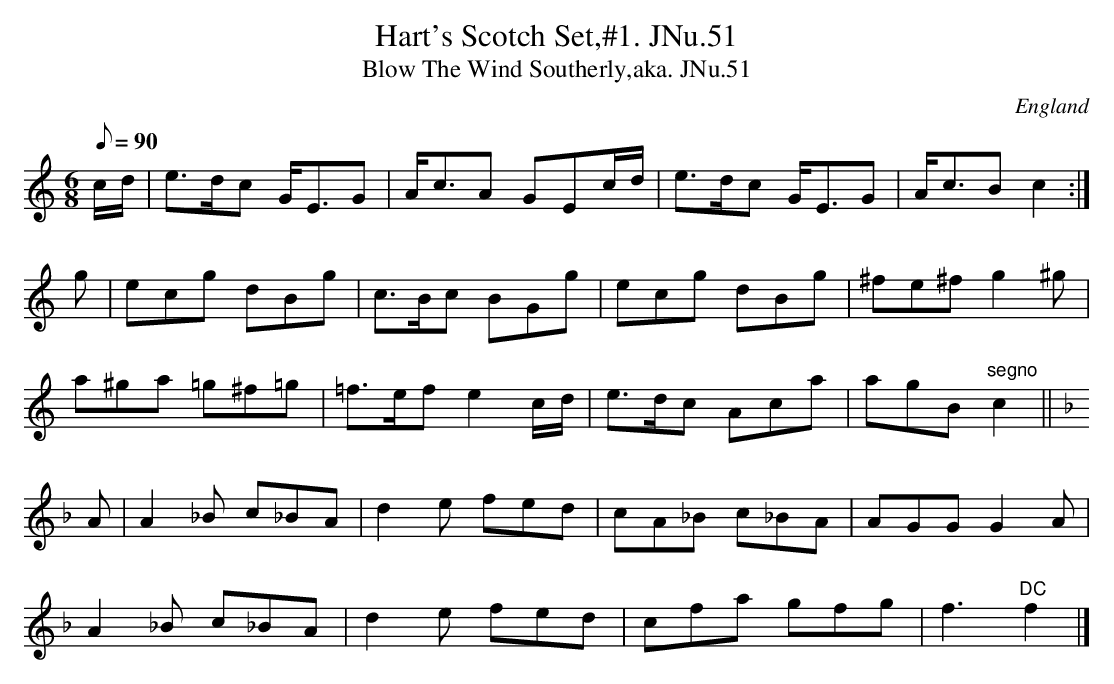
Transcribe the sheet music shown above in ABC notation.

X:1
T:Hart's Scotch Set,#1. JNu.51
T:Blow The Wind Southerly,aka. JNu.51
M:6/8
L:1/8
Q:90
O:England
K:C
c/d/|e>dc G<EG|A<cA GEc/d/|e>dc G<EG|A<cB c2:|!
g|ecg dBg|c>Bc BGg|ecg dBg|^fe^f g2^g|!
a^ga =g^f=g|=f>ef e2c/d/|e>dc Aca|agB"segno" c2||!
K:F
A|A2_B c_BA|d2e fed|cA_B c_BA|AGG G2A|!
A2_B c_BA|d2e fed|cfa gfg|f3"DC" f2|]
